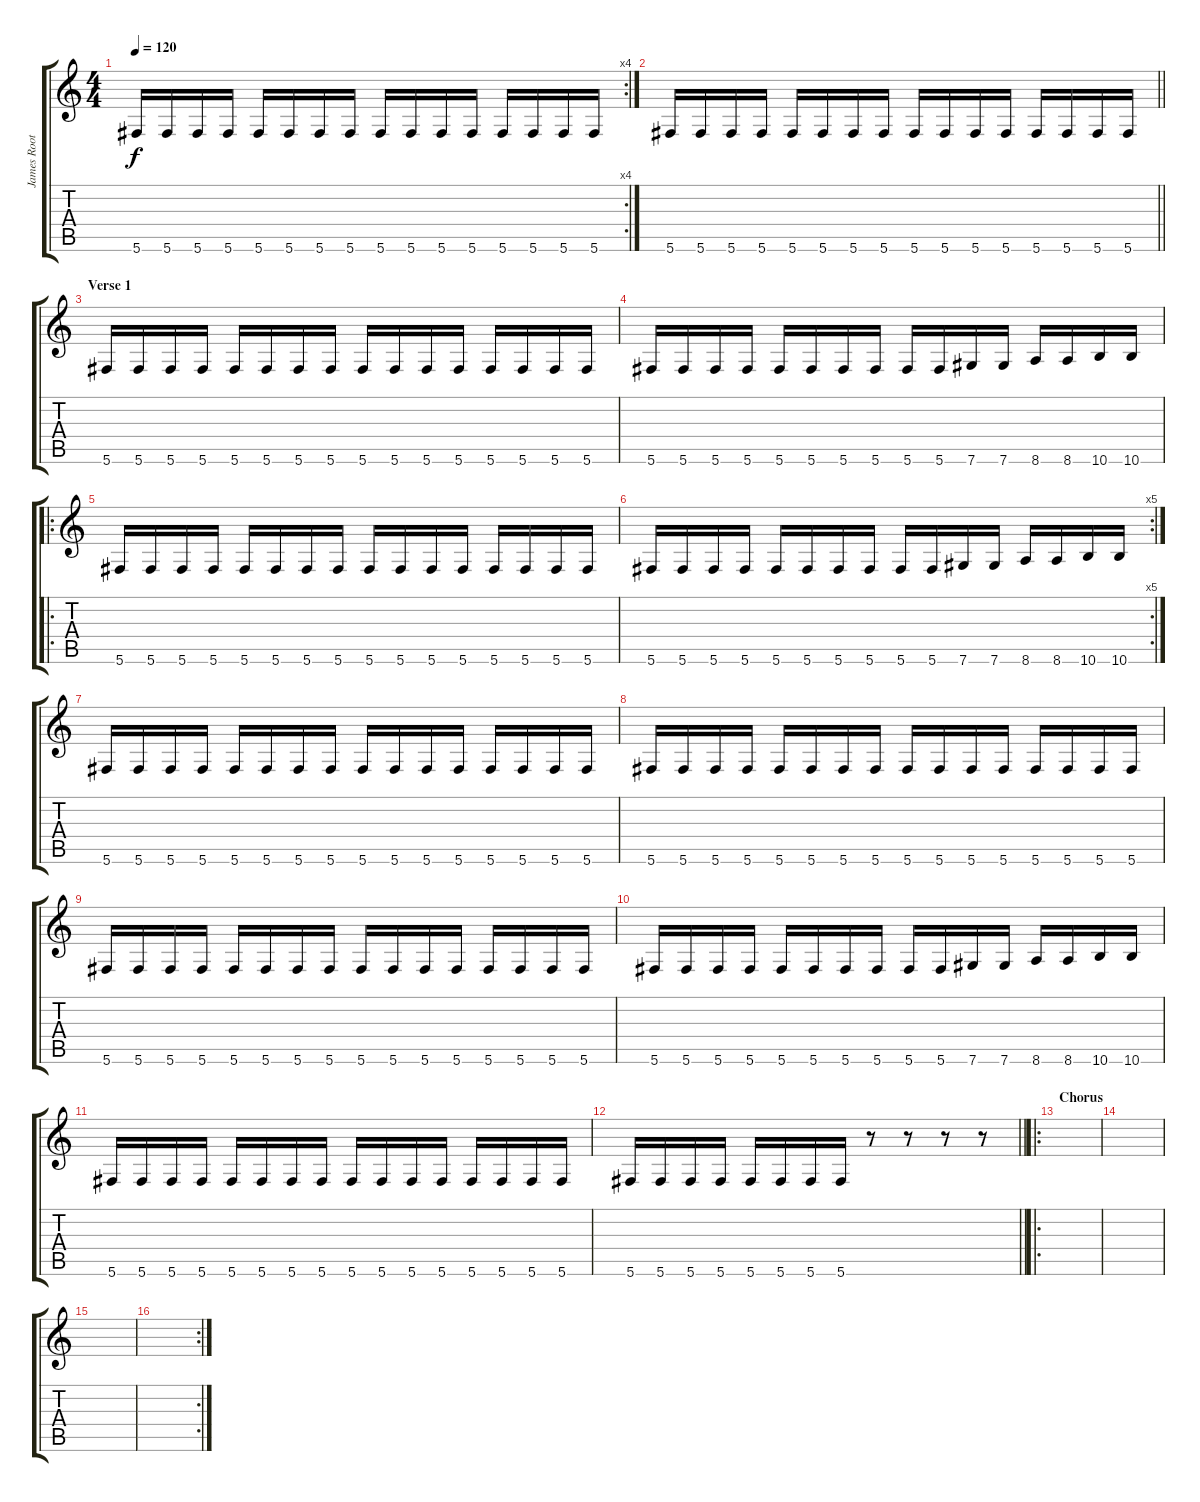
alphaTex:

\track ("James Root" "James Root") {instrument acousticguitarsteel}
\staff {score tabs}
\tuning (Eb4 Bb3 Gb3 Db3 Ab2 Db2) {hide}
\rc 4
\ts (4 4)
\tempo 120
\clef g2
\ks c
5.6.16{dy f instrument acousticguitarsteel} 5.6.16 5.6.16 5.6.16 5.6.16 5.6.16 5.6.16 5.6.16 5.6.16 5.6.16 5.6.16 5.6.16 5.6.16 5.6.16 5.6.16 5.6.16 |
\barLineRight lightlight
5.6.16 5.6.16 5.6.16 5.6.16 5.6.16 5.6.16 5.6.16 5.6.16 5.6.16 5.6.16 5.6.16 5.6.16 5.6.16 5.6.16 5.6.16 5.6.16 |
\section ("" "Verse 1")
5.6.16 5.6.16 5.6.16 5.6.16 5.6.16 5.6.16 5.6.16 5.6.16 5.6.16 5.6.16 5.6.16 5.6.16 5.6.16 5.6.16 5.6.16 5.6.16 |
5.6.16 5.6.16 5.6.16 5.6.16 5.6.16 5.6.16 5.6.16 5.6.16 5.6.16 5.6.16 7.6.16 7.6.16 8.6.16 8.6.16 10.6.16 10.6.16 |
\ro
5.6.16 5.6.16 5.6.16 5.6.16 5.6.16 5.6.16 5.6.16 5.6.16 5.6.16 5.6.16 5.6.16 5.6.16 5.6.16 5.6.16 5.6.16 5.6.16 |
\rc 5
5.6.16 5.6.16 5.6.16 5.6.16 5.6.16 5.6.16 5.6.16 5.6.16 5.6.16 5.6.16 7.6.16 7.6.16 8.6.16 8.6.16 10.6.16 10.6.16 |
5.6.16 5.6.16 5.6.16 5.6.16 5.6.16 5.6.16 5.6.16 5.6.16 5.6.16 5.6.16 5.6.16 5.6.16 5.6.16 5.6.16 5.6.16 5.6.16 |
5.6.16 5.6.16 5.6.16 5.6.16 5.6.16 5.6.16 5.6.16 5.6.16 5.6.16 5.6.16 5.6.16 5.6.16 5.6.16 5.6.16 5.6.16 5.6.16 |
5.6.16 5.6.16 5.6.16 5.6.16 5.6.16 5.6.16 5.6.16 5.6.16 5.6.16 5.6.16 5.6.16 5.6.16 5.6.16 5.6.16 5.6.16 5.6.16 |
5.6.16 5.6.16 5.6.16 5.6.16 5.6.16 5.6.16 5.6.16 5.6.16 5.6.16 5.6.16 7.6.16 7.6.16 8.6.16 8.6.16 10.6.16 10.6.16 |
5.6.16 5.6.16 5.6.16 5.6.16 5.6.16 5.6.16 5.6.16 5.6.16 5.6.16 5.6.16 5.6.16 5.6.16 5.6.16 5.6.16 5.6.16 5.6.16 |
\barLineRight lightlight
5.6.16 5.6.16 5.6.16 5.6.16 5.6.16 5.6.16 5.6.16 5.6.16 r.8 r.8 r.8 r.8 |
\ro
\section ("" "Chorus")
|
|
|
\rc 2
